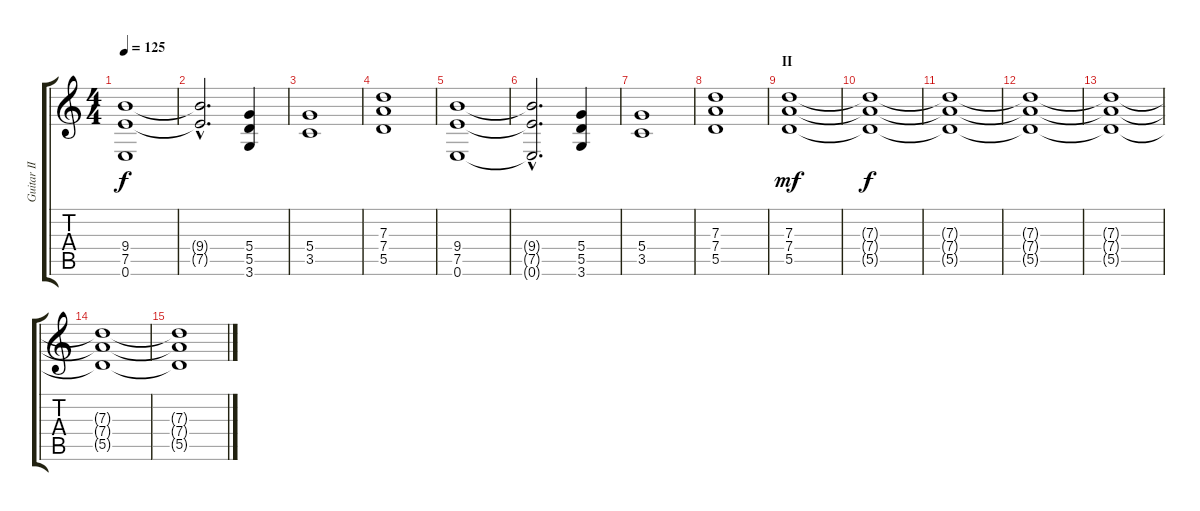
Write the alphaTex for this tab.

\track ("Guitar II" "Guitar II") {instrument distortionguitar}
\staff {score tabs}
\tuning (E4 B3 G3 D3 A2 E2) {hide}
\ts (4 4)
\tempo 125
\clef g2
\ks c
(9.4 7.5 0.6).1{dy f} |
(9.4{hac t} 7.5{hac t}).2{d} (5.4 5.5 3.6).4 |
(5.4 3.5).1 |
(7.3 7.4 5.5).1 |
(9.4 7.5 0.6).1 |
(9.4{hac t} 7.5{hac t} 0.6{hac t}).2{d} (5.4 5.5 3.6).4 |
(5.4 3.5).1 |
(7.3 7.4 5.5).1 |
\section ("" "II")
(7.3 7.4 5.5).1{dy mf} |
(7.3{t} 7.4{t} 5.5{t}).1{dy f} |
(7.3{t} 7.4{t} 5.5{t}).1 |
(7.3{t} 7.4{t} 5.5{t}).1{volume 2} |
(7.3{t} 7.4{t} 5.5{t}).1 |
(7.3{t} 7.4{t} 5.5{t}).1 |
(7.3{t} 7.4{t} 5.5{t}).1
